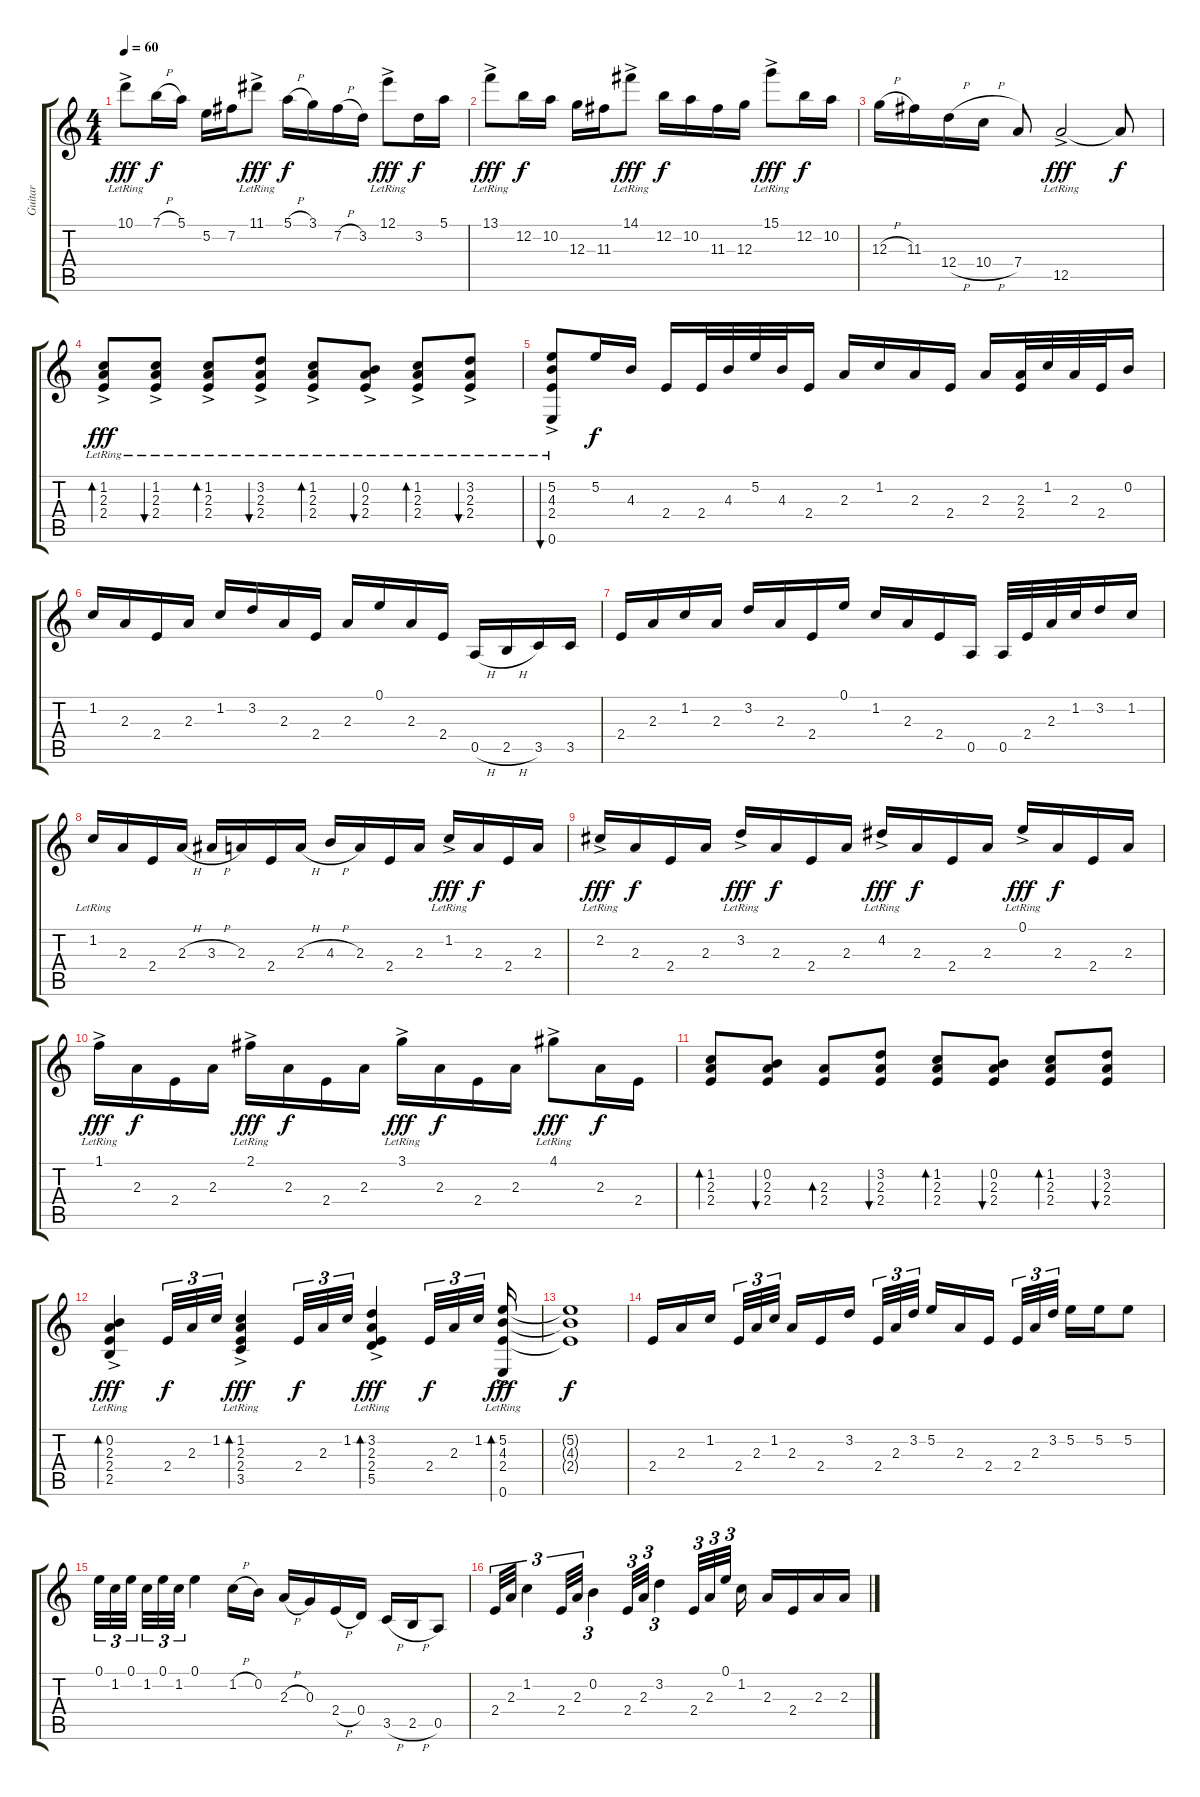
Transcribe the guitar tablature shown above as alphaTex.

\track ("Guitar" "Guitar") {instrument acousticguitarsteel}
\staff {score tabs}
\tuning (E4 B3 G3 D3 A2 E2) {hide}
\ts (4 4)
\tempo 60
\clef g2
\ks c
10.1{ac lr}.8{dy fff} 7.1{h}.16{dy f} 5.1.16 5.2.16 7.2.16 11.1{ac lr}.8{dy fff} 5.1{h}.16{dy f} 3.1.16 7.2{h}.16 3.2.16 12.1{ac lr}.8{dy fff} 3.2.16{dy f} 5.1.16 |
13.1{ac lr}.8{dy fff} 12.2.16{dy f} 10.2.16 12.3.16 11.3.16 14.1{ac lr}.8{dy fff} 12.2.16{dy f} 10.2.16 11.3.16 12.3.16 15.1{ac lr}.8{dy fff} 12.2.16{dy f} 10.2.16 |
12.3{h}.16 11.3.16 12.4{h}.16 10.4{h}.16 7.4.8 12.5{ac lr}.2{dy fff} 12.5{t}.8{dy f} |
(1.2{lr} 2.3{lr} 2.4{ac lr}).8{bd 480 dy fff} (1.2{lr} 2.3{lr} 2.4{ac lr}).8{bu 480} (1.2{lr} 2.3{lr} 2.4{ac lr}).8{bd 480} (3.2{lr} 2.3{lr} 2.4{ac lr}).8{bu 480} (1.2{lr} 2.3{lr} 2.4{ac lr}).8{bd 480} (0.2{lr} 2.3{lr} 2.4{ac lr}).8{bu 480} (1.2{lr} 2.3{lr} 2.4{ac lr}).8{bd 480} (3.2{lr} 2.3{lr} 2.4{ac lr}).8{bu 480} |
(5.2{lr} 4.3{lr} 2.4{lr} 0.6{ac lr}).8{bu 240} 5.2.16{dy f} 4.3.16 2.4.16 2.4.32 4.3.32 5.2.32 4.3.32 2.4.16 2.3.16 1.2.16 2.3.16 2.4.16 2.3.16 (2.3 2.4).32 1.2.32 2.3.32 2.4.32 0.2.16 |
1.2.16 2.3.16 2.4.16 2.3.16 1.2.16 3.2.16 2.3.16 2.4.16 2.3.16 0.1.16 2.3.16 2.4.16 0.5{h}.16 2.5{h}.16 3.5.16 3.5.16 |
2.4.16 2.3.16 1.2.16 2.3.16 3.2.16 2.3.16 2.4.16 0.1.16 1.2.16 2.3.16 2.4.16 0.5.16 0.5.32 2.4.32 2.3.32 1.2.32 3.2.16 1.2.16 |
1.2{lr}.16 2.3.16 2.4.16 2.3{h}.16 3.3{h}.16 2.3.16 2.4.16 2.3{h}.16 4.3{h}.16 2.3.16 2.4.16 2.3.16 1.2{ac lr}.16{dy fff} 2.3.16{dy f} 2.4.16 2.3.16 |
2.2{ac lr}.16{dy fff} 2.3.16{dy f} 2.4.16 2.3.16 3.2{ac lr}.16{dy fff} 2.3.16{dy f} 2.4.16 2.3.16 4.2{ac lr}.16{dy fff} 2.3.16{dy f} 2.4.16 2.3.16 0.1{ac lr}.16{dy fff} 2.3.16{dy f} 2.4.16 2.3.16 |
1.1{ac lr}.16{dy fff} 2.3.16{dy f} 2.4.16 2.3.16 2.1{ac lr}.16{dy fff} 2.3.16{dy f} 2.4.16 2.3.16 3.1{ac lr}.16{dy fff} 2.3.16{dy f} 2.4.16 2.3.16 4.1{ac lr}.8{dy fff} 2.3.16{dy f} 2.4.16 |
(1.2 2.3 2.4).8{bd 240} (0.2 2.3 2.4).8{bu 240} (2.3 2.4).8{bd 240} (3.2 2.3 2.4).8{bu 240} (1.2 2.3 2.4).8{bd 240} (0.2 2.3 2.4).8{bu 240} (1.2 2.3 2.4).8{bd 240} (3.2 2.3 2.4).8{bu 240} |
(0.2{ac lr} 2.3{ac lr} 2.4{ac lr} 2.5{ac lr}).4{bd 240 dy fff} 2.4.32{tu (3 2) dy f} 2.3.32{tu (3 2)} 1.2.32{tu (3 2)} (1.2{ac lr} 2.3{ac lr} 2.4{ac lr} 3.5{ac lr}).4{bd 240 dy fff} 2.4.32{tu (3 2) dy f} 2.3.32{tu (3 2)} 1.2.32{tu (3 2)} (3.2{ac lr} 2.3{ac lr} 2.4{ac lr} 5.5{ac lr}).4{bd 240 dy fff} 2.4.32{tu (3 2) dy f} 2.3.32{tu (3 2)} 1.2.32{tu (3 2)} (5.2{ac lr} 4.3{ac lr} 2.4{ac lr} 0.6{ac lr}).16{bd 240 dy fff} |
(5.2{t} 4.3{t} 2.4{t}).1{dy f} |
2.4.16 2.3.16 1.2.16 2.4.32{tu (3 2)} 2.3.32{tu (3 2)} 1.2.32{tu (3 2)} 2.3.16 2.4.16 3.2.16 2.4.32{tu (3 2)} 2.3.32{tu (3 2)} 3.2.32{tu (3 2)} 5.2.16 2.3.16 2.4.16 2.4.32{tu (3 2)} 2.3.32{tu (3 2)} 3.2.32{tu (3 2)} 5.2.16 5.2.16 5.2.8 |
0.1.32{tu (3 2)} 1.2.32{tu (3 2)} 0.1.32{tu (3 2)} 1.2.32{tu (3 2)} 0.1.32{tu (3 2)} 1.2.32{tu (3 2)} 0.1.4 1.2{h}.16 0.2.16 2.3{h}.16 0.3.16 2.4{h}.16 0.4.16 3.5{h}.16 2.5{h}.16 0.5.8 |
2.4.32{tu (3 2)} 2.3.32{tu (3 2)} 1.2.4{tu (3 2)} 2.4.32{tu (3 2)} 2.3.32{tu (3 2)} 0.2.4{tu (3 2)} 2.4.32{tu (3 2)} 2.3.32{tu (3 2)} 3.2.4{tu (3 2)} 2.4.32{tu (3 2)} 2.3.32{tu (3 2)} 0.1.32{tu (3 2)} 1.2.16 2.3.16 2.4.16 2.3.16 2.3.16
